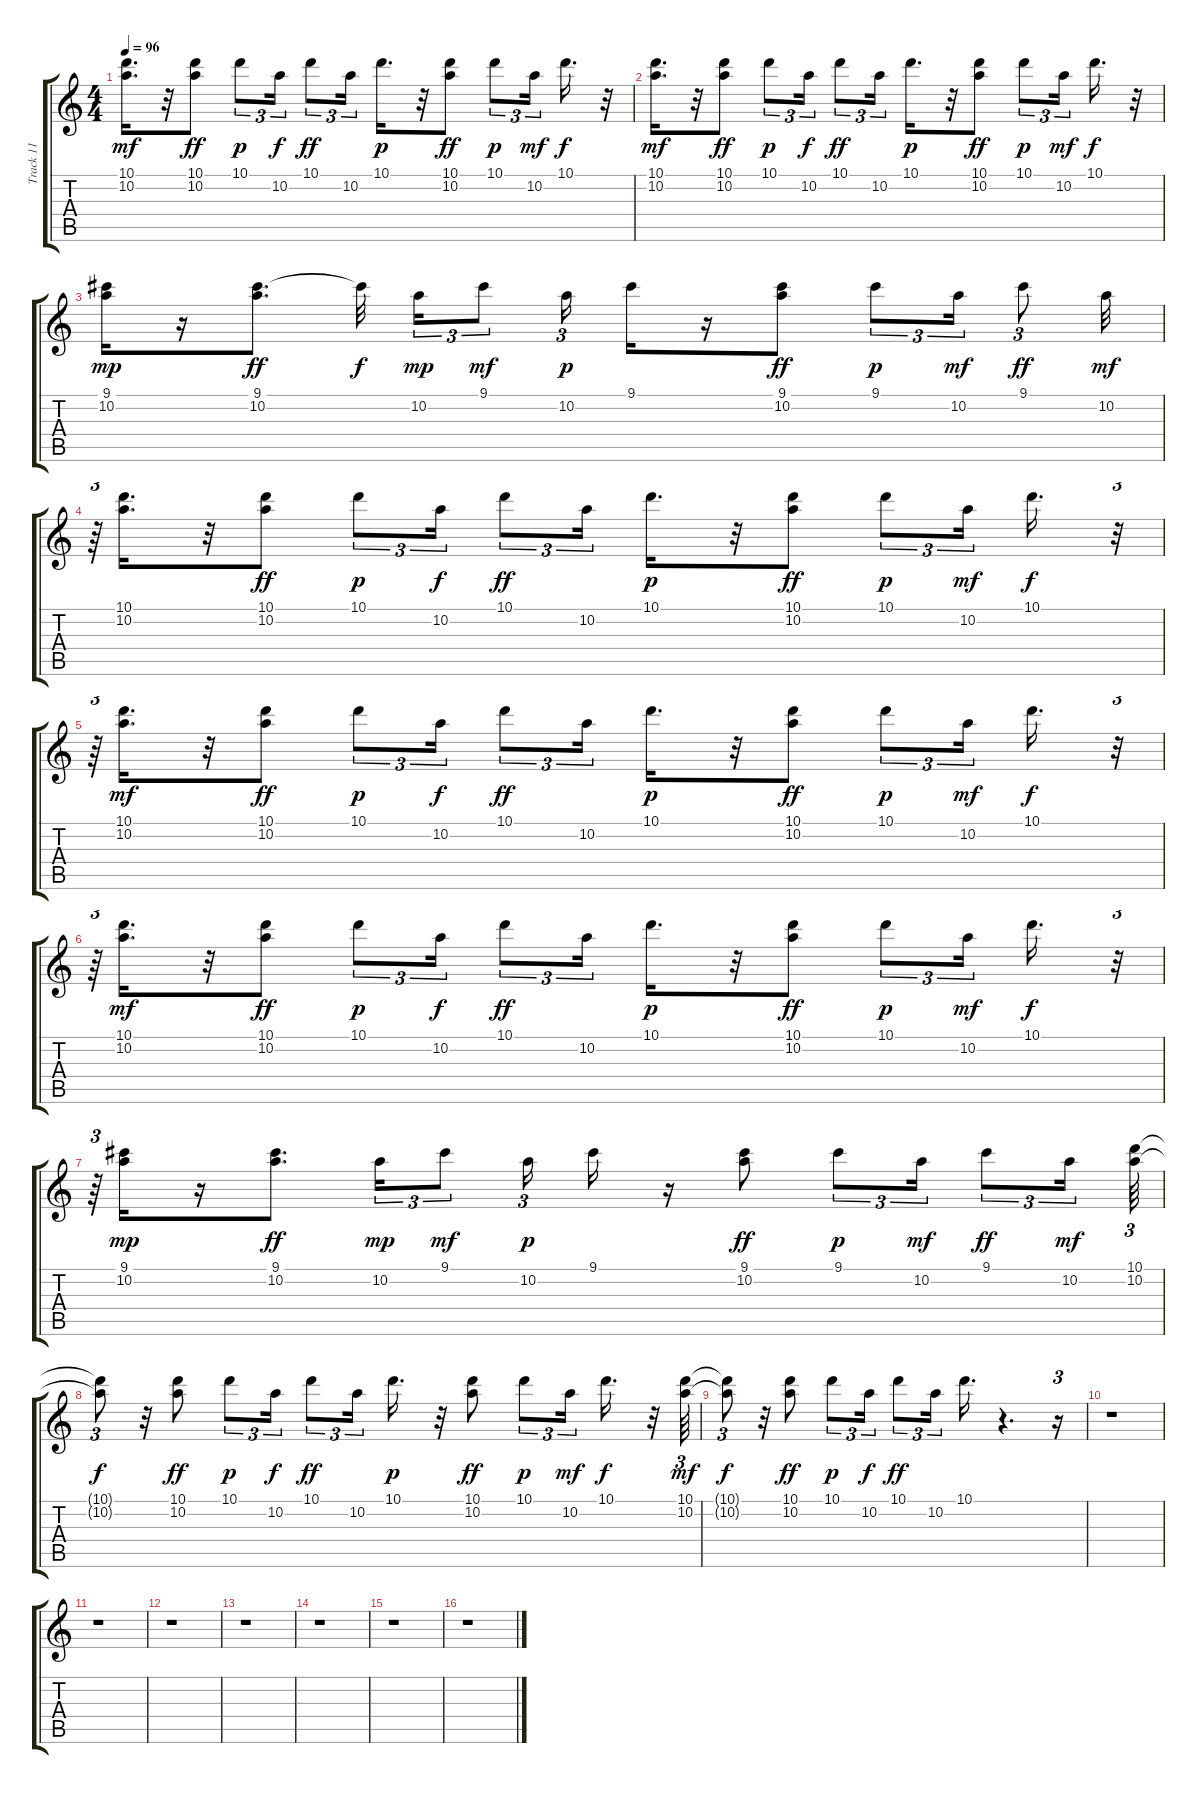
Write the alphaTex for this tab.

\track ("Track 11" "Track 11") {instrument banjo}
\staff {score tabs}
\tuning (E4 B3 G3 D3 A2 E2) {hide}
\displaytranspose 12
\ts (4 4)
\tempo 96
\clef g2
\ks c
(10.1 10.2).16{d dy mf} r.32 (10.1 10.2).8{dy ff} 10.1.8{tu (3 2) dy p} 10.2.16{tu (3 2) dy f} 10.1.8{tu (3 2) dy ff} 10.2.16{tu (3 2)} 10.1.16{d dy p} r.32 (10.1 10.2).8{dy ff} 10.1.8{tu (3 2) dy p} 10.2.16{tu (3 2) dy mf} 10.1.16{d dy f} r.32 |
(10.1 10.2).16{d dy mf} r.32 (10.1 10.2).8{dy ff} 10.1.8{tu (3 2) dy p} 10.2.16{tu (3 2) dy f} 10.1.8{tu (3 2) dy ff} 10.2.16{tu (3 2)} 10.1.16{d dy p} r.32 (10.1 10.2).8{dy ff} 10.1.8{tu (3 2) dy p} 10.2.16{tu (3 2) dy mf} 10.1.16{d dy f} r.32 |
(9.1 10.2).16{dy mp} r.16 (9.1 10.2).8{d dy ff} 9.1{t}.32{dy f} 10.2.16{tu (3 2) dy mp} 9.1.8{tu (3 2) dy mf} 10.2.16{tu (3 2) dy p} 9.1.16 r.16 (9.1 10.2).8{dy ff} 9.1.8{tu (3 2) dy p} 10.2.16{tu (3 2) dy mf} 9.1.8{tu (3 2) dy ff} 10.2.32{dy mf} |
r.64{tu (3 2)} (10.1 10.2).16{d} r.32 (10.1 10.2).8{dy ff} 10.1.8{tu (3 2) dy p} 10.2.16{tu (3 2) dy f} 10.1.8{tu (3 2) dy ff} 10.2.16{tu (3 2)} 10.1.16{d dy p} r.32 (10.1 10.2).8{dy ff} 10.1.8{tu (3 2) dy p} 10.2.16{tu (3 2) dy mf} 10.1.16{d dy f} r.32{tu (3 2)} |
r.64{tu (3 2)} (10.1 10.2).16{d dy mf} r.32 (10.1 10.2).8{dy ff} 10.1.8{tu (3 2) dy p} 10.2.16{tu (3 2) dy f} 10.1.8{tu (3 2) dy ff} 10.2.16{tu (3 2)} 10.1.16{d dy p} r.32 (10.1 10.2).8{dy ff} 10.1.8{tu (3 2) dy p} 10.2.16{tu (3 2) dy mf} 10.1.16{d dy f} r.32{tu (3 2)} |
r.64{tu (3 2)} (10.1 10.2).16{d dy mf} r.32 (10.1 10.2).8{dy ff} 10.1.8{tu (3 2) dy p} 10.2.16{tu (3 2) dy f} 10.1.8{tu (3 2) dy ff} 10.2.16{tu (3 2)} 10.1.16{d dy p} r.32 (10.1 10.2).8{dy ff} 10.1.8{tu (3 2) dy p} 10.2.16{tu (3 2) dy mf} 10.1.16{d dy f} r.32{tu (3 2)} |
r.64{tu (3 2)} (9.1 10.2).16{dy mp} r.16 (9.1 10.2).8{d dy ff} 10.2.16{tu (3 2) dy mp} 9.1.8{tu (3 2) dy mf} 10.2.16{tu (3 2) dy p} 9.1.16 r.16 (9.1 10.2).8{dy ff} 9.1.8{tu (3 2) dy p} 10.2.16{tu (3 2) dy mf} 9.1.8{tu (3 2) dy ff} 10.2.16{tu (3 2) dy mf} (10.1 10.2).64{tu (3 2)} |
(10.1{t} 10.2{t}).8{tu (3 2) dy f} r.32 (10.1 10.2).8{dy ff} 10.1.8{tu (3 2) dy p} 10.2.16{tu (3 2) dy f} 10.1.8{tu (3 2) dy ff} 10.2.16{tu (3 2)} 10.1.16{d dy p} r.32 (10.1 10.2).8{dy ff} 10.1.8{tu (3 2) dy p} 10.2.16{tu (3 2) dy mf} 10.1.16{d dy f} r.32 (10.1 10.2).64{tu (3 2) dy mf} |
(10.1{t} 10.2{t}).8{tu (3 2) dy f} r.32 (10.1 10.2).8{dy ff} 10.1.8{tu (3 2) dy p} 10.2.16{tu (3 2) dy f} 10.1.8{tu (3 2) dy ff} 10.2.16{tu (3 2)} 10.1.16{d} r.4{d} r.16{tu (3 2)} |
r.1 |
r.1 |
r.1 |
r.1 |
r.1 |
r.1 |
r.1
